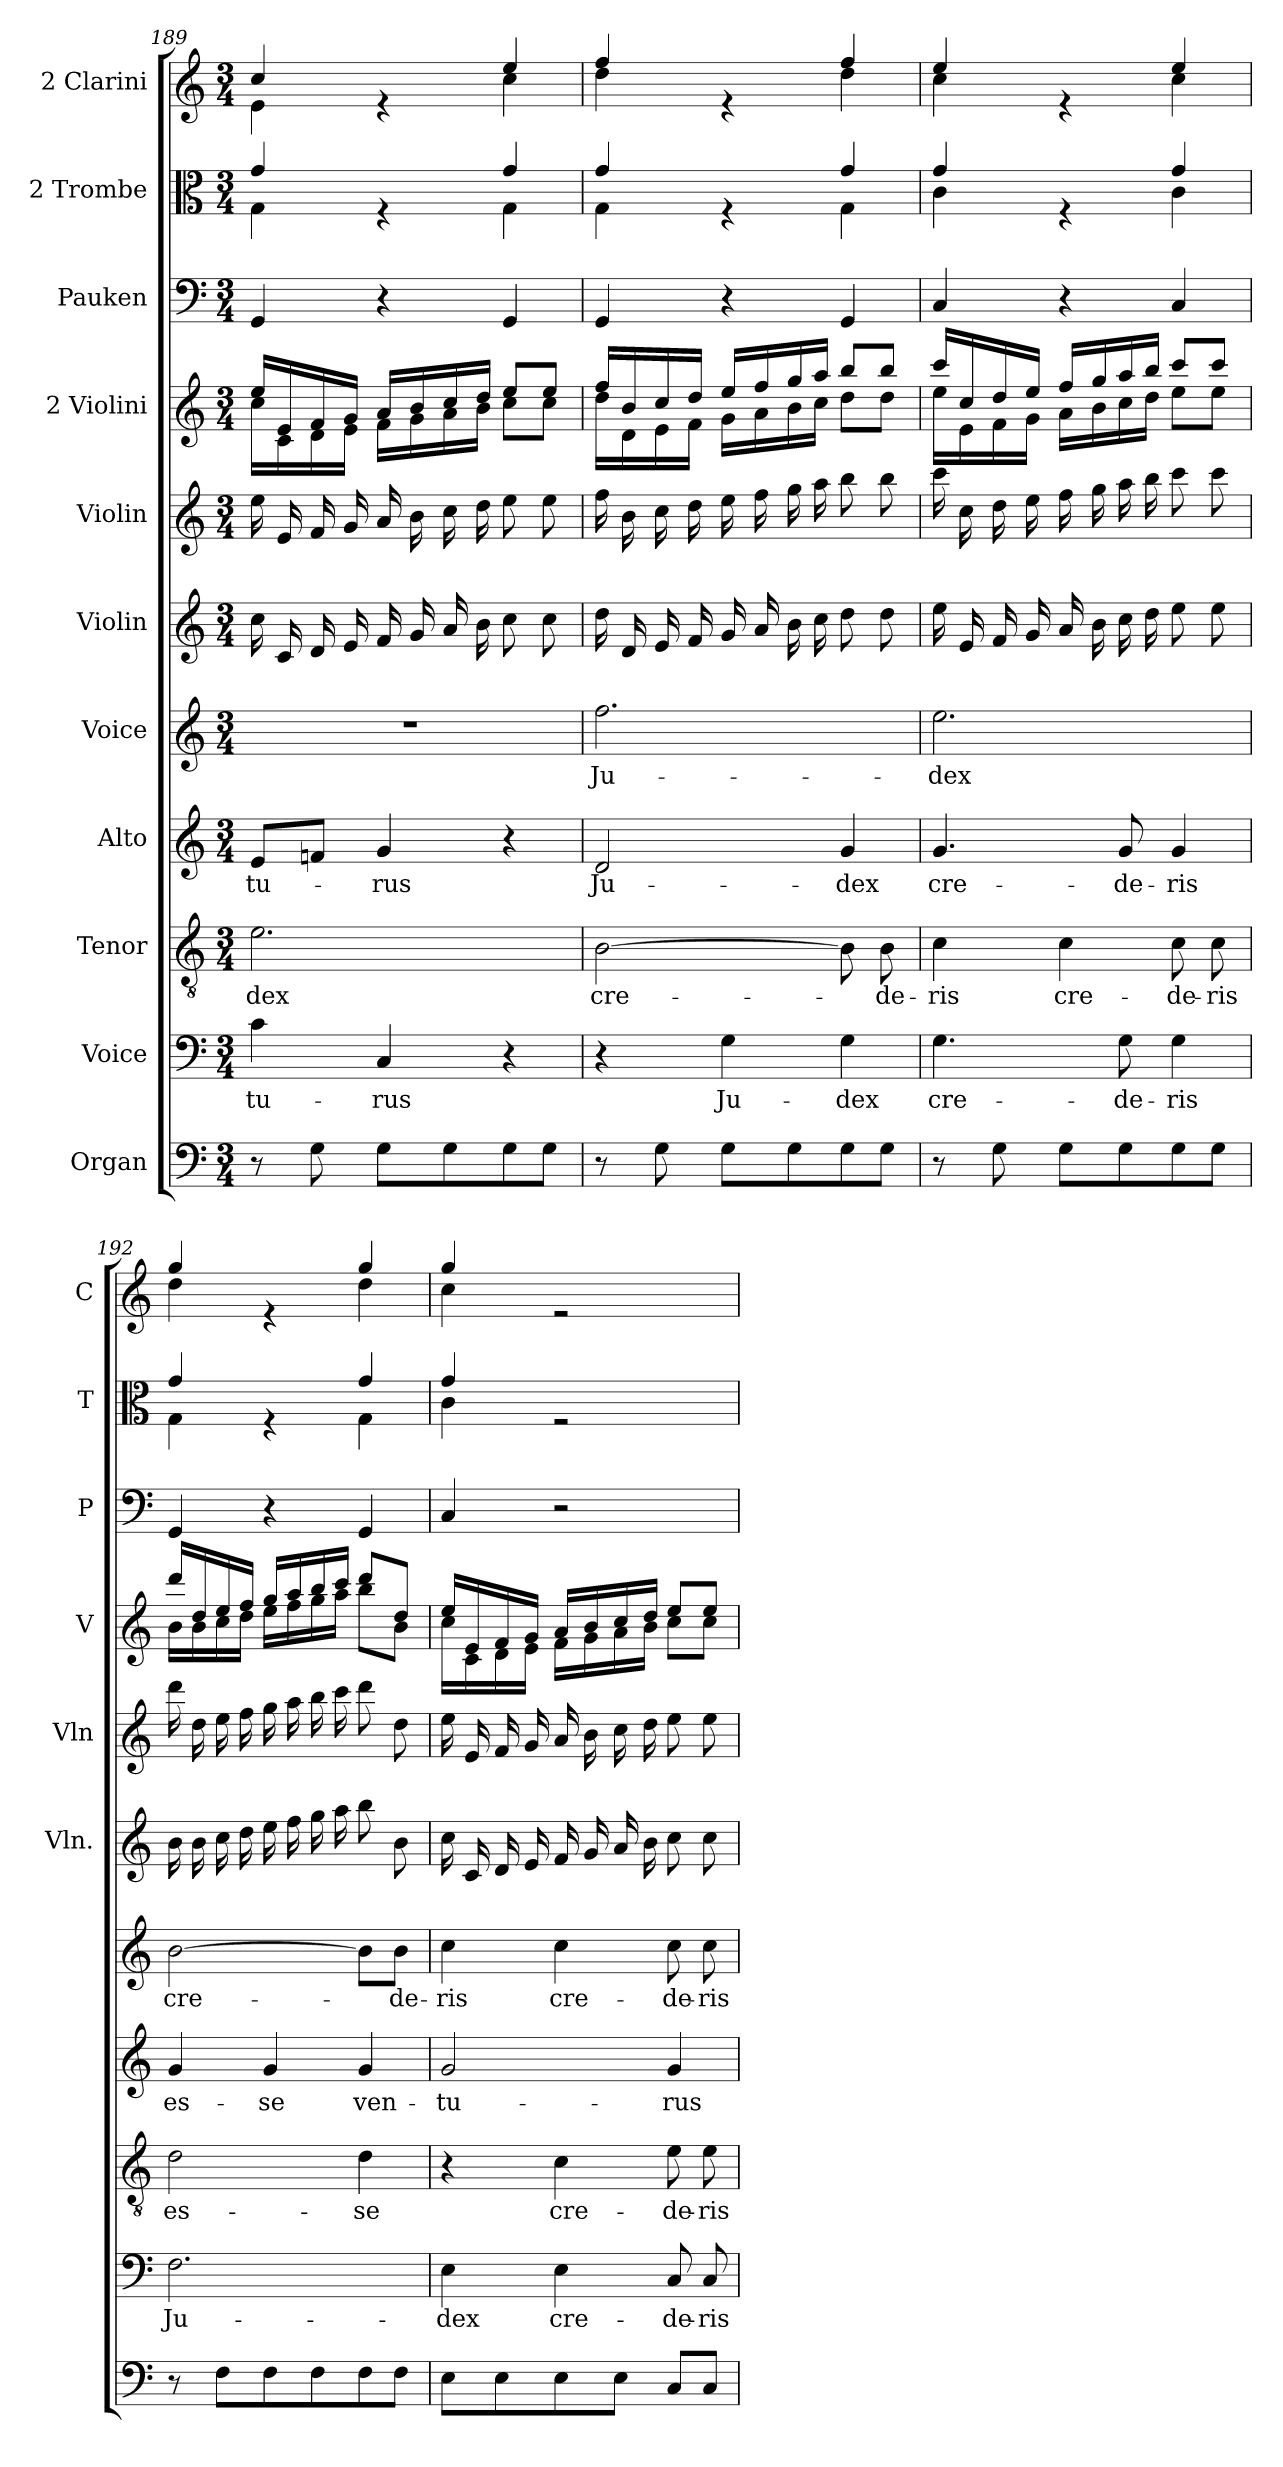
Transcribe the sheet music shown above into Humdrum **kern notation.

**kern	**kern	**text	**kern	**text	**kern	**text	**kern	**text	**kern	**kern	**kern	**kern	**kern	**kern
*part11	*part10	*part10	*part9	*part9	*part8	*part8	*part7	*part7	*part6	*part5	*part4	*part3	*part2	*part1
*staff11	*staff10	*staff10	*staff9	*staff9	*staff8	*staff8	*staff7	*staff7	*staff6	*staff5	*staff4	*staff3	*staff2	*staff1
*I"Organ	*I"Voice	*	*I"Tenor	*	*I"Alto	*	*I"Voice	*	*I"Violin	*I"Violin	*I"2 Violini	*I"Pauken	*I"2 Trombe	*I"2 Clarini
*	*	*	*	*	*	*	*	*	*I'Vln.	*I'Vln	*I'V	*I'P	*I'T	*I'C
!!LO:PB:g=z
*clefF4	*clefF4	*	*clefGv2	*	*clefG2	*	*clefG2	*	*clefG2	*clefG2	*clefG2	*clefF4	*clefC3	*clefG2
*k[]	*k[]	*	*k[]	*	*k[]	*	*k[]	*	*k[]	*k[]	*k[]	*k[]	*k[]	*k[]
*M3/4	*M3/4	*	*M3/4	*	*M3/4	*	*M3/4	*	*M3/4	*M3/4	*M3/4	*M3/4	*M3/4	*M3/4
=189	=189	=189	=189	=189	=189	=189	=189	=189	=189	=189	=189	=189	=189	=189
!	!	!LO:LY:b	!	!LO:LY:b	!	!LO:LY:b	!	!	!	!	!	!	!	!
*	*	*	*	*	*	*	*	*	*	*	*^	*	*^	*^
8r	4c\	-tu-	2.e\	-dex	8e/L	-tu-	2.r	.	16cc\	16ee\	16ee/LL	16cc\LL	4GG/	4g/	4G\	4cc/	4e\
.	.	.	.	.	.	.	.	.	16c/	16e/	16e/	16c\	.	.	.	.	.
8G\	.	.	.	.	8fn/J	.	.	.	16d/	16f/	16f/	16d\	.	.	.	.	.
.	.	.	.	.	.	.	.	.	16e/	16g/	16g/JJ	16e\JJ	.	.	.	.	.
!	!	!LO:LY:b	!	!	!	!LO:LY:b	!	!	!	!	!	!	!	!	!	!	!
8G\L	4C/	-rus	.	.	4g/	-rus	.	.	16f/	16a/	16a/LL	16f\LL	4r	4rF	4ryy	4re	4ryy
.	.	.	.	.	.	.	.	.	16g/	16b\	16b/	16g\	.	.	.	.	.
8G\	.	.	.	.	.	.	.	.	16a/	16cc\	16cc/	16a\	.	.	.	.	.
.	.	.	.	.	.	.	.	.	16b\	16dd\	16dd/JJ	16b\JJ	.	.	.	.	.
8G\	4r	.	.	.	4r	.	.	.	8cc\	8ee\	8ee/L	8cc\L	4GG/	4g/	4G\	4ee/	4cc\
8G\J	.	.	.	.	.	.	.	.	8cc\	8ee\	8ee/J	8cc\J	.	.	.	.	.
=190	=190	=190	=190	=190	=190	=190	=190	=190	=190	=190	=190	=190	=190	=190	=190	=190	=190
!	!	!	!	!LO:LY:b	!	!LO:LY:b	!	!LO:LY:b	!	!	!	!	!	!	!	!	!
8r	4r	.	[2B\	cre-	2d/	Ju-	2.ff\	Ju-	16dd\	16ff\	16ff/LL	16dd\LL	4GG/	4g/	4G\	4ff/	4dd\
.	.	.	.	.	.	.	.	.	16d/	16b\	16b/	16d\	.	.	.	.	.
8G\	.	.	.	.	.	.	.	.	16e/	16cc\	16cc/	16e\	.	.	.	.	.
.	.	.	.	.	.	.	.	.	16f/	16dd\	16dd/JJ	16f\JJ	.	.	.	.	.
!	!	!LO:LY:b	!	!	!	!	!	!	!	!	!	!	!	!	!	!	!
8G\L	4G\	Ju-	.	.	.	.	.	.	16g/	16ee\	16ee/LL	16g\LL	4r	4rF	4ryy	4re	4ryy
.	.	.	.	.	.	.	.	.	16a/	16ff\	16ff/	16a\	.	.	.	.	.
8G\	.	.	.	.	.	.	.	.	16b\	16gg\	16gg/	16b\	.	.	.	.	.
.	.	.	.	.	.	.	.	.	16cc\	16aa\	16aa/JJ	16cc\JJ	.	.	.	.	.
!	!	!LO:LY:b	!	!	!	!LO:LY:b	!	!	!	!	!	!	!	!	!	!	!
8G\	4G\	-dex	8B\]	.	4g/	-dex	.	.	8dd\	8bb\	8bb/L	8dd\L	4GG/	4g/	4G\	4ff/	4dd\
!	!	!	!	!LO:LY:b	!	!	!	!	!	!	!	!	!	!	!	!	!
8G\J	.	.	8B\	-de-	.	.	.	.	8dd\	8bb\	8bb/J	8dd\J	.	.	.	.	.
=191	=191	=191	=191	=191	=191	=191	=191	=191	=191	=191	=191	=191	=191	=191	=191	=191	=191
!	!	!LO:LY:b	!	!LO:LY:b	!	!LO:LY:b	!	!LO:LY:b	!	!	!	!	!	!	!	!	!
8r	4.G\	cre-	4c\	-ris	4.g/	cre-	2.ee\	-dex	16ee\	16ccc\	16ccc/LL	16ee\LL	4C/	4g/	4c\	4ee/	4cc\
.	.	.	.	.	.	.	.	.	16e/	16cc\	16cc/	16e\	.	.	.	.	.
8G\	.	.	.	.	.	.	.	.	16f/	16dd\	16dd/	16f\	.	.	.	.	.
.	.	.	.	.	.	.	.	.	16g/	16ee\	16ee/JJ	16g\JJ	.	.	.	.	.
!	!	!	!	!LO:LY:b	!	!	!	!	!	!	!	!	!	!	!	!	!
8G\L	.	.	4c\	cre-	.	.	.	.	16a/	16ff\	16ff/LL	16a\LL	4r	4rF	4ryy	4re	4ryy
.	.	.	.	.	.	.	.	.	16b\	16gg\	16gg/	16b\	.	.	.	.	.
!	!	!LO:LY:b	!	!	!	!LO:LY:b	!	!	!	!	!	!	!	!	!	!	!
8G\	8G\	-de-	.	.	8g/	-de-	.	.	16cc\	16aa\	16aa/	16cc\	.	.	.	.	.
.	.	.	.	.	.	.	.	.	16dd\	16bb\	16bb/JJ	16dd\JJ	.	.	.	.	.
!	!	!LO:LY:b	!	!LO:LY:b	!	!LO:LY:b	!	!	!	!	!	!	!	!	!	!	!
8G\	4G\	-ris	8c\	-de-	4g/	-ris	.	.	8ee\	8ccc\	8ccc/L	8ee\L	4C/	4g/	4c\	4ee/	4cc\
!	!	!	!	!LO:LY:b	!	!	!	!	!	!	!	!	!	!	!	!	!
8G\J	.	.	8c\	-ris	.	.	.	.	8ee\	8ccc\	8ccc/J	8ee\J	.	.	.	.	.
=192	=192	=192	=192	=192	=192	=192	=192	=192	=192	=192	=192	=192	=192	=192	=192	=192	=192
!	!	!LO:LY:b	!	!LO:LY:b	!	!LO:LY:b	!	!LO:LY:b	!	!	!	!	!	!	!	!	!
8r	2.F\	Ju-	2d\	es-	4g/	es-	[2b\	cre-	16b\	16ddd\	16ddd/LL	16b\LL	4GG/	4g/	4G\	4gg/	4dd\
.	.	.	.	.	.	.	.	.	16b\	16dd\	16dd/	16b\	.	.	.	.	.
8F\L	.	.	.	.	.	.	.	.	16cc\	16ee\	16ee/	16cc\	.	.	.	.	.
.	.	.	.	.	.	.	.	.	16dd\	16ff\	16ff/JJ	16dd\JJ	.	.	.	.	.
!	!	!	!	!	!	!LO:LY:b	!	!	!	!	!	!	!	!	!	!	!
8F\	.	.	.	.	4g/	-se	.	.	16ee\	16gg\	16gg/LL	16ee\LL	4r	4rF	4ryy	4re	4ryy
.	.	.	.	.	.	.	.	.	16ff\	16aa\	16aa/	16ff\	.	.	.	.	.
8F\	.	.	.	.	.	.	.	.	16gg\	16bb\	16bb/	16gg\	.	.	.	.	.
.	.	.	.	.	.	.	.	.	16aa\	16ccc\	16ccc/JJ	16aa\JJ	.	.	.	.	.
!	!	!	!	!LO:LY:b	!	!LO:LY:b	!	!	!	!	!	!	!	!	!	!	!
8F\	.	.	4d\	-se	4g/	ven-	8b\L]	.	8bb\	8ddd\	8ddd/L	8bb\L	4GG/	4g/	4G\	4gg/	4dd\
!	!	!	!	!	!	!	!	!LO:LY:b	!	!	!	!	!	!	!	!	!
8F\J	.	.	.	.	.	.	8b\J	-de-	8b\	8dd\	8dd/J	8b\J	.	.	.	.	.
!!LO:PB:g=z	!!
=193	=193	=193	=193	=193	=193	=193	=193	=193	=193	=193	=193	=193	=193	=193	=193	=193	=193
!	!	!LO:LY:b	!	!	!	!LO:LY:b	!	!LO:LY:b	!	!	!	!	!	!	!	!	!
8E\L	4E\	-dex	4r	.	2g/	-tu-	4cc\	-ris	16cc\	16ee\	16ee/LL	16cc\LL	4C/	4g/	4c\	4gg/	4cc\
.	.	.	.	.	.	.	.	.	16c/	16e/	16e/	16c\	.	.	.	.	.
8E\	.	.	.	.	.	.	.	.	16d/	16f/	16f/	16d\	.	.	.	.	.
.	.	.	.	.	.	.	.	.	16e/	16g/	16g/JJ	16e\JJ	.	.	.	.	.
!	!	!LO:LY:b	!	!LO:LY:b	!	!	!	!LO:LY:b	!	!	!	!	!	!	!	!	!
8E\	4E\	cre-	4c\	cre-	.	.	4cc\	cre-	16f/	16a/	16a/LL	16f\LL	2r	2rF	2ryy	2re	2ryy
.	.	.	.	.	.	.	.	.	16g/	16b\	16b/	16g\	.	.	.	.	.
8E\J	.	.	.	.	.	.	.	.	16a/	16cc\	16cc/	16a\	.	.	.	.	.
.	.	.	.	.	.	.	.	.	16b\	16dd\	16dd/JJ	16b\JJ	.	.	.	.	.
!	!	!LO:LY:b	!	!LO:LY:b	!	!LO:LY:b	!	!LO:LY:b	!	!	!	!	!	!	!	!	!
8C/L	8C/	-de-	8e\	-de-	4g/	-rus	8cc\	-de-	8cc\	8ee\	8ee/L	8cc\L	.	.	.	.	.
!	!	!LO:LY:b	!	!LO:LY:b	!	!	!	!LO:LY:b	!	!	!	!	!	!	!	!	!
8C/J	8C/	-ris	8e\	-ris	.	.	8cc\	-ris	8cc\	8ee\	8ee/J	8cc\J	.	.	.	.	.
*	*	*	*	*	*	*	*	*	*	*	*	*	*	*v	*v	*	*
*	*	*	*	*	*	*	*	*	*	*	*v	*v	*	*	*v	*v
=	=	=	=	=	=	=	=	=	=	=	=	=	=	=
*-	*-	*-	*-	*-	*-	*-	*-	*-	*-	*-	*-	*-	*-	*-
